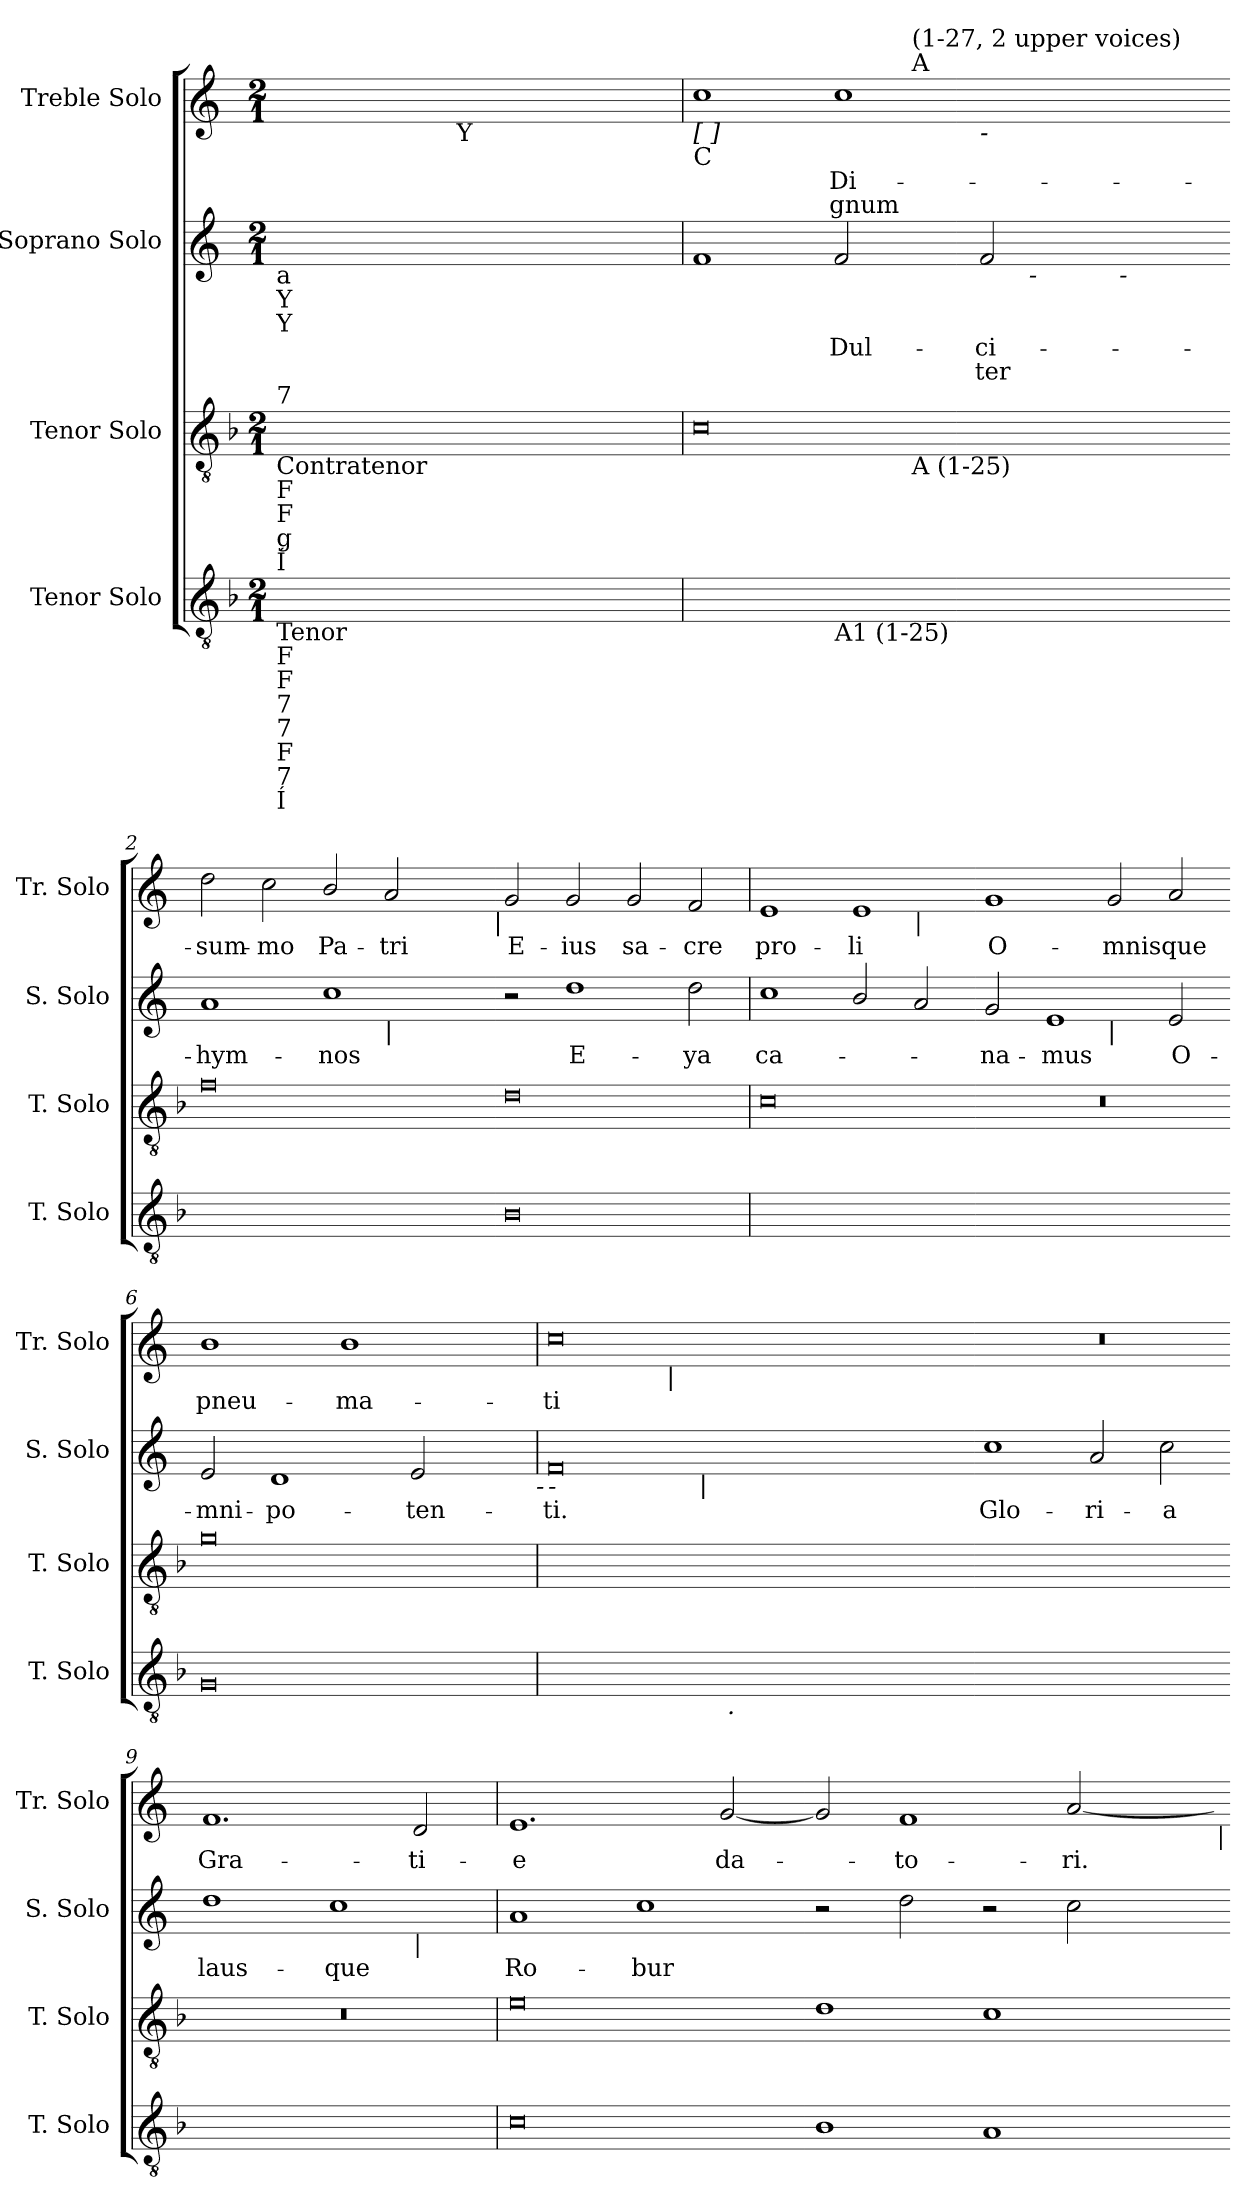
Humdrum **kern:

**kern	**kern	**kern	**text	**text	**kern	**text	**text
*part4	*part3	*part2	*part2	*part2	*part1	*part1	*part1
*staff4	*staff3	*staff2	*staff2	*staff2	*staff1	*staff1	*staff1
*I"Tenor Solo	*I"Tenor Solo	*I"Soprano Solo	*	*	*I"Treble Solo	*	*
*I'T. Solo	*I'T. Solo	*I'S. Solo	*	*	*I'Tr. Solo	*	*
!!LO:PB:g=z
*clefGv2	*clefGv2	*clefG2	*	*	*clefG2	*	*
*ITrd7c12	*ITrd7c12	*	*	*	*	*	*
*k[b-]	*k[b-]	*k[]	*	*	*k[]	*	*
*F:	*F:	*C:	*	*	*C:	*	*
*M2/1	*M2/1	*M2/1	*	*	*M2/1	*	*
=1	=1	=1	=1	=1	=1	=1	=1
!	!	!	!	!	!LO:TX:b:t=a	!	!
!	!	!	!	!	!LO:TX:b:t=a	!	!
!	!	!	!	!	!LO:TX:b:t=Y	!	!
!	!	!LO:TX:b:t=a	!	!	!	!	!
!	!	!LO:TX:b:t=Y	!	!	!	!	!
!	!	!LO:TX:b:t=Y	!	!	!	!	!
!	!LO:TX:b:t=Contratenor	!	!	!	!	!	!
!	!LO:TX:b:t=F	!	!	!	!	!	!
!	!LO:TX:b:t=F	!	!	!	!	!	!
!	!LO:TX:a:t=7	!	!	!	!	!	!
!	!LO:TX:b:t=g	!	!	!	!	!	!
!	!LO:TX:b:t=Í	!	!	!	!	!	!
!LO:TX:b:t=Tenor	!	!	!	!	!	!	!
!LO:TX:b:t=F	!	!	!	!	!	!	!
!LO:TX:b:t=F	!	!	!	!	!	!	!
!LO:TX:b:t=7	!	!	!	!	!	!	!
!LO:TX:b:t=7	!	!	!	!	!	!	!
!LO:TX:b:t=F	!	!	!	!	!	!	!
!LO:TX:b:t=7	!	!	!	!	!	!	!
!LO:TX:b:t=Í	!	!	!	!	!	!	!
!LO:N:vis=1	!LO:N:vis=1	!LO:N:vis=1	!	!	!LO:N:vis=1	!	!
*	*	*	*	*	*^	*	*
0ryy	0ryy	0ryy	.	.	0ryy	2ryy	.	.
.	.	.	.	.	.	4ryy	.	.
.	.	.	.	.	.	32ryy	.	.
.	.	.	.	.	.	128ryy	.	.
.	.	.	.	.	.	1024ryy	.	.
!	!	!	!	!	!	!LO:TX:b:t=Y	!	!
.	.	.	.	.	.	1ryy	.	.
.	.	.	.	.	.	8ryy	.	.
.	.	.	.	.	.	16ryy	.	.
.	.	.	.	.	.	64ryy	.	.
.	.	.	.	.	.	256..ryy	.	.
=1	=1	=1	=1	=1	=1	=1	=1	=1
!	!	!	!	!	!LO:TX:b:t=[ ]	!	!	!
!	!	!	!	!	!LO:TX:b:t=C	!	!	!
!	!	!LO:TX:b:t=[ ]	!	!	!	!	!	!
!	!	!LO:TX:b:t=C	!	!	!	!	!	!
!	!LO:TX:b:t=[ ]	!	!	!	!	!	!	!
!	!LO:TX:b:t=C	!	!	!	!	!	!	!
!LO:TX:b:t=[ ]	!	!	!	!	!	!	!	!
!LO:TX:b:t=C	!	!	!	!	!	!	!	!
*^	*^	*^	*	*	*	*^	*	*
*	*	*	*	*	*^	*	*	*	*	*	*	*
[<0FFiyy	1ryy	0Ci	1ryy	1fi	1ryy	1ryy	.	.	1cci	1ryy	1.ryy	.	.
!	!	!	!	!	!	!	!LO:LY:b:color=#000000	!	!	!	!	!	!
!	!LO:TX:b:t=A1 (1-25)	!	!	!	!	!	!	!	!	!	!	!	!
!	!	!	!	!	!	!	!	!	!	!	!	!LO:LY:b:color=#000000	!LO:LY:b:color=#000000
.	1ryy	.	8ryy	2fi/	2ryy	2ryy	Dul-	.	1cci	8ryy	.	Di-	-gnum
.	.	.	16ryy	.	.	.	.	.	.	16ryy	.	.	.
.	.	.	128ryy	.	.	.	.	.	.	128ryy	.	.	.
.	.	.	512.ryy	.	.	.	.	.	.	512.ryy	.	.	.
!	!	!	!	!	!	!	!	!	!	!LO:TX:a:t=A	!	!	!
!	!	!	!	!	!	!	!	!	!	!LO:TX:t=(1-27, 2 upper voices)	!	!	!
!	!	!	!LO:TX:b:t=A (1-25)	!	!	!	!	!	!	!	!	!	!
.	.	.	2ryy	.	.	.	.	.	.	2ryy	.	.	.
!	!	!	!	!	!	!	!	!	!	!	!LO:TX:b:i:t=-	!	!
!	!	!	!	!	!	!	!LO:LY:b:color=#000000	!LO:LY:b:color=#000000	!	!	!	!	!
.	.	.	.	2fi/	16ryy	4ryy	-ci-	-ter	.	.	2ryy	.	.
.	.	.	.	.	64ryy	.	.	.	.	.	.	.	.
.	.	.	.	.	128...ryy	.	.	.	.	.	.	.	.
!	!	!	!	!	!LO:TX:b:i:t=-	!	!	!	!	!	!	!	!
.	.	.	.	.	4ryy	.	.	.	.	.	.	.	.
.	.	.	4ryy	.	.	.	.	.	.	4ryy	.	.	.
.	.	.	.	.	.	32ryy	.	.	.	.	.	.	.
.	.	.	.	.	.	64ryy	.	.	.	.	.	.	.
.	.	.	.	.	.	1024ryy	.	.	.	.	.	.	.
!	!	!	!	!	!	!LO:TX:b:i:t=-	!	!	!	!	!	!	!
.	.	.	.	.	.	8ryy	.	.	.	.	.	.	.
.	.	.	.	.	8ryy	.	.	.	.	.	.	.	.
.	.	.	.	.	.	16ryy	.	.	.	.	.	.	.
.	.	.	32ryy	.	.	.	.	.	.	32ryy	.	.	.
.	.	.	.	.	32ryy	.	.	.	.	.	.	.	.
.	.	.	64ryy	.	.	.	.	.	.	64ryy	.	.	.
.	.	.	.	.	.	128...ryy	.	.	.	.	.	.	.
.	.	.	256ryy	.	.	.	.	.	.	256ryy	.	.	.
.	.	.	1024ryy	.	1024ryy	.	.	.	.	1024ryy	.	.	.
*v	*v	*	*	*v	*v	*v	*	*	*v	*v	*v	*	*
*	*v	*v	*	*	*	*	*	*
=2-	=2-	=2-	=2-	=2-	=2-	=2-	=2-
*^	*^	*^	*	*	*^	*	*
*	*	*	*	*	*^	*	*	*	*^	*	*
!	!	!	!	!	!	!	!LO:LY:b:color=#000000	!	!	!	!	!	!
*v	*v	*	*	*v	*v	*v	*	*	*v	*v	*v	*	*
*	*v	*v	*	*	*	*	*	*
*^	*^	*^	*	*	*^	*	*
*	*	*	*	*	*^	*	*	*	*^	*	*
!	!	!	!	!	!	!	!	!	!	!	!	!LO:LY:b:color=#000000	!
*v	*v	*	*	*	*v	*v	*	*	*	*v	*v	*	*
*	*v	*v	*	*	*	*	*	*	*	*
0FFiyy]	0Fi	1ai	1.ryy	hym-	.	2ddi\	1ryy	sum-	.
!	!	!	!	!	!	!	!	!LO:LY:b:color=#000000	!
.	.	.	.	.	.	2cci\	.	-mo	.
!	!	!	!	!LO:LY:b:color=#000000	!	!	!	!	!
!	!	!	!	!	!	!	!	!LO:LY:b:color=#000000	!
.	.	1cci	.	-nos	.	2bi/	2ryy	Pa-	.
!	!	!	!LO:TX:b:i:t=|	!	!	!	!	!	!
!	!	!	!	!	!	!	!	!LO:LY:b:color=#000000	!
.	.	.	2ryy	.	.	2ai/	4ryy	-tri	.
.	.	.	.	.	.	.	8ryy	.	.
.	.	.	.	.	.	.	16ryy	.	.
.	.	.	.	.	.	.	32ryy	.	.
.	.	.	.	.	.	.	64ryy	.	.
.	.	.	.	.	.	.	128...ryy	.	.
!	!	!	!	!	!	!	!LO:TX:b:i:t=|	!	!
.	.	.	.	.	.	.	1024ryy	.	.
*	*	*v	*v	*	*	*	*	*	*
*	*	*	*	*	*v	*v	*	*
=3-	=3-	=3-	=3-	=3-	=3-	=3-	=3-
*	*	*^	*	*	*^	*	*
!	!	!	!	!	!	!	!	!LO:LY:b:color=#000000	!
*	*	*v	*v	*	*	*	*	*	*
*	*	*	*	*	*v	*v	*	*
0BB-i	0Di	2r	.	.	2gi/	E-	.
!	!	!	!LO:LY:b:color=#000000	!	!	!	!
!	!	!	!	!	!	!LO:LY:b:color=#000000	!
.	.	1ddi	E-	.	2gi/	-ius	.
!	!	!	!	!	!	!LO:LY:b:color=#000000	!
.	.	.	.	.	2gi/	sa-	.
!	!	!	!LO:LY:b:color=#000000	!	!	!	!
!	!	!	!	!	!	!LO:LY:b:color=#000000	!
.	.	2ddi\	-ya	.	2fi/	-cre	.
=4	=4	=4	=4	=4	=4	=4	=4
!	!	!	!LO:LY:b:color=#000000	!	!	!	!
!	!	!	!	!	!	!LO:LY:b:color=#000000	!
*	*	*	*	*	*^	*	*
[>0Ciyy	0Ci	1cci	ca-	.	1ei	1.ryy	pro-	.
!	!	!	!	!	!	!	!LO:LY:b:color=#000000	!
.	.	2bi/	.	.	1ei	.	-li	.
!	!	!	!	!	!	!LO:TX:b:i:t=|	!	!
.	.	2ai/	.	.	.	2ryy	.	.
=5-	=5-	=5-	=5-	=5-	=5-	=5-	=5-	=5-
!	!LO:N:vis=1	!	!	!	!	!	!	!
*	*	*	*	*	*v	*v	*	*
*	*	*	*	*	*^	*	*
!	!	!	!LO:LY:b:color=#000000	!	!	!	!	!
*	*	*	*	*	*v	*v	*	*
*	*	*	*	*	*^	*	*
!	!	!	!	!	!	!	!LO:LY:b:color=#000000	!
*	*	*^	*	*	*v	*v	*	*
0Ciyy]	0r	2gi/	1ryy	-na-	.	1gi	O-	.
!	!	!	!	!LO:LY:b:color=#000000	!	!	!	!
.	.	1ei	.	-mus	.	.	.	.
!	!	!	!LO:TX:b:i:t=|	!	!	!	!	!
!	!	!	!	!	!	!	!LO:LY:b:color=#000000	!
.	.	.	1ryy	.	.	2gi/	-mnisque	.
!	!	!	!	!LO:LY:b:color=#000000	!	!	!	!
.	.	2ei/	.	O-	.	2ai/	.	.
=6-	=6-	=6-	=6-	=6-	=6-	=6-	=6-	=6-
!	!	!	!	!LO:LY:b:color=#000000	!	!	!	!
!	!	!	!	!	!	!	!LO:LY:b:color=#000000	!
0GGi	0Gi	2ei/	1ryy	-mni-	.	1bi	pneu-	.
!	!	!	!	!LO:LY:b:color=#000000	!	!	!	!
.	.	1di	.	-po-	.	.	.	.
!	!	!	!	!	!	!	!LO:LY:b:color=#000000	!
.	.	.	2ryy	.	.	1bi	-ma-	.
!	!	!	!	!LO:LY:b:color=#000000	!	!	!	!
.	.	2ei/	4ryy	-ten-	.	.	.	.
.	.	.	8ryy	.	.	.	.	.
.	.	.	16ryy	.	.	.	.	.
.	.	.	32ryy	.	.	.	.	.
.	.	.	64ryy	.	.	.	.	.
.	.	.	128...ryy	.	.	.	.	.
!	!	!	!LO:TX:b:i:t=-	!	!	!	!	!
.	.	.	1024ryy	.	.	.	.	.
!!LO:LB:g=z
=7	=7	=7	=7	=7	=7	=7	=7	=7
!	!	!	!	!LO:LY:b:color=#000000	!	!	!	!
!	!	!	!	!	!	!LO:TX:b:i:t=-	!	!
!	!	!LO:TX:b:i:t=-	!	!	!	!	!	!
!	!	!	!	!	!	!	!LO:LY:b:color=#000000	!
*^	*	*	*	*	*	*^	*	*
[<0FFiyy	2ryy	[>0Aiyy	0fi	2ryy	-ti.	.	0cci	4ryy	-ti	.
.	.	.	.	.	.	.	.	8ryy	.	.
.	.	.	.	.	.	.	.	16ryy	.	.
.	.	.	.	.	.	.	.	32ryy	.	.
.	.	.	.	.	.	.	.	64ryy	.	.
.	.	.	.	.	.	.	.	1024ryy	.	.
!	!	!	!	!	!	!	!	!LO:TX:b:i:t=|	!	!
.	.	.	.	.	.	.	.	1ryy	.	.
.	16ryy	.	.	32ryy	.	.	.	.	.	.
.	.	.	.	64ryy	.	.	.	.	.	.
.	.	.	.	256ryy	.	.	.	.	.	.
!	!	!	!	!LO:TX:b:i:t=|	!	!	!	!	!	!
.	.	.	.	1ryy	.	.	.	.	.	.
.	32ryy	.	.	.	.	.	.	.	.	.
.	128...ryy	.	.	.	.	.	.	.	.	.
!	!LO:TX:b:i:t=.	!	!	!	!	!	!	!	!	!
.	1ryy	.	.	.	.	.	.	.	.	.
.	.	.	.	.	.	.	.	2ryy	.	.
.	.	.	.	4ryy	.	.	.	.	.	.
.	4ryy	.	.	.	.	.	.	.	.	.
.	.	.	.	8ryy	.	.	.	.	.	.
.	8ryy	.	.	.	.	.	.	.	.	.
.	.	.	.	16ryy	.	.	.	.	.	.
.	64ryy	.	.	.	.	.	.	.	.	.
.	.	.	.	.	.	.	.	128...ryy	.	.
.	.	.	.	128.ryy	.	.	.	.	.	.
.	1024ryy	.	.	.	.	.	.	.	.	.
*	*	*	*v	*v	*	*	*	*	*	*
*v	*v	*	*	*	*	*v	*v	*	*
=8-	=8-	=8-	=8-	=8-	=8-	=8-	=8-
*^	*	*^	*	*	*^	*	*
!	!	!	!	!	!LO:LY:b:color=#000000	!	!LO:N:vis=1	!	!	!
*	*	*	*v	*v	*	*	*	*	*	*
*v	*v	*	*	*	*	*v	*v	*	*
0FFiyy_<	0Aiyy]	1cci	Glo-	.	0r	.	.
!	!	!	!LO:LY:b:color=#000000	!	!	!	!
.	.	2ai/	-ri-	.	.	.	.
!	!	!	!LO:LY:b:color=#000000	!	!	!	!
.	.	2cci\	-a	.	.	.	.
=9-	=9-	=9-	=9-	=9-	=9-	=9-	=9-
!	!LO:N:vis=1	!	!	!	!	!	!
!	!	!	!LO:LY:b:color=#000000	!	!	!	!
!	!	!	!	!	!	!LO:LY:b:color=#000000	!
*	*	*^	*	*	*	*	*
0FFiyy]	0r	1ddi	1.ryy	laus-	.	1.fi	Gra-	.
!	!	!	!	!LO:LY:b:color=#000000	!	!	!	!
.	.	1cci	.	-que	.	.	.	.
!	!	!	!LO:TX:b:i:t=|	!	!	!	!	!
!	!	!	!	!	!	!	!LO:LY:b:color=#000000	!
.	.	.	2ryy	.	.	2di/	-ti-	.
*	*	*v	*v	*	*	*	*	*
=10	=10	=10	=10	=10	=10	=10	=10
*	*	*^	*	*	*	*	*
!	!	!	!	!LO:LY:b:color=#000000	!	!	!	!
*	*	*v	*v	*	*	*	*	*
*	*	*^	*	*	*	*	*
!	!	!	!	!	!	!	!LO:LY:b:color=#000000	!
*	*	*v	*v	*	*	*	*	*
0Ci	0Ei	1ai	Ro-	.	1.ei	-e	.
!	!	!	!LO:LY:b:color=#000000	!	!	!	!
.	.	1cci	-bur	.	.	.	.
!	!	!	!	!	!	!LO:LY:b:color=#000000	!
.	.	.	.	.	[<2gi/	da-	.
=11-	=11-	=11-	=11-	=11-	=11-	=11-	=11-
*	*	*	*	*	*^	*	*
1BB-i	1Di	2r	.	.	2gi/]	1ryy	.	.
!	!	!	!	!	!	!	!LO:LY:b:color=#000000	!
.	.	2ddi\	.	.	1fi	.	-to-	.
1AAi	1Ci	2r	.	.	.	2ryy	.	.
!	!	!	!	!	!	!	!LO:LY:b:color=#000000	!
.	.	2cci\	.	.	[<2ai/	4ryy	-ri.	.
.	.	.	.	.	.	8ryy	.	.
.	.	.	.	.	.	16ryy	.	.
.	.	.	.	.	.	32ryy	.	.
.	.	.	.	.	.	64ryy	.	.
.	.	.	.	.	.	128...ryy	.	.
!	!	!	!	!	!	!LO:TX:b:i:t=|	!	!
.	.	.	.	.	.	1024ryy	.	.
*	*	*	*	*	*v	*v	*	*
=-	=-	=-	=-	=-	=-	=-	=-
*-	*-	*-	*-	*-	*-	*-	*-
